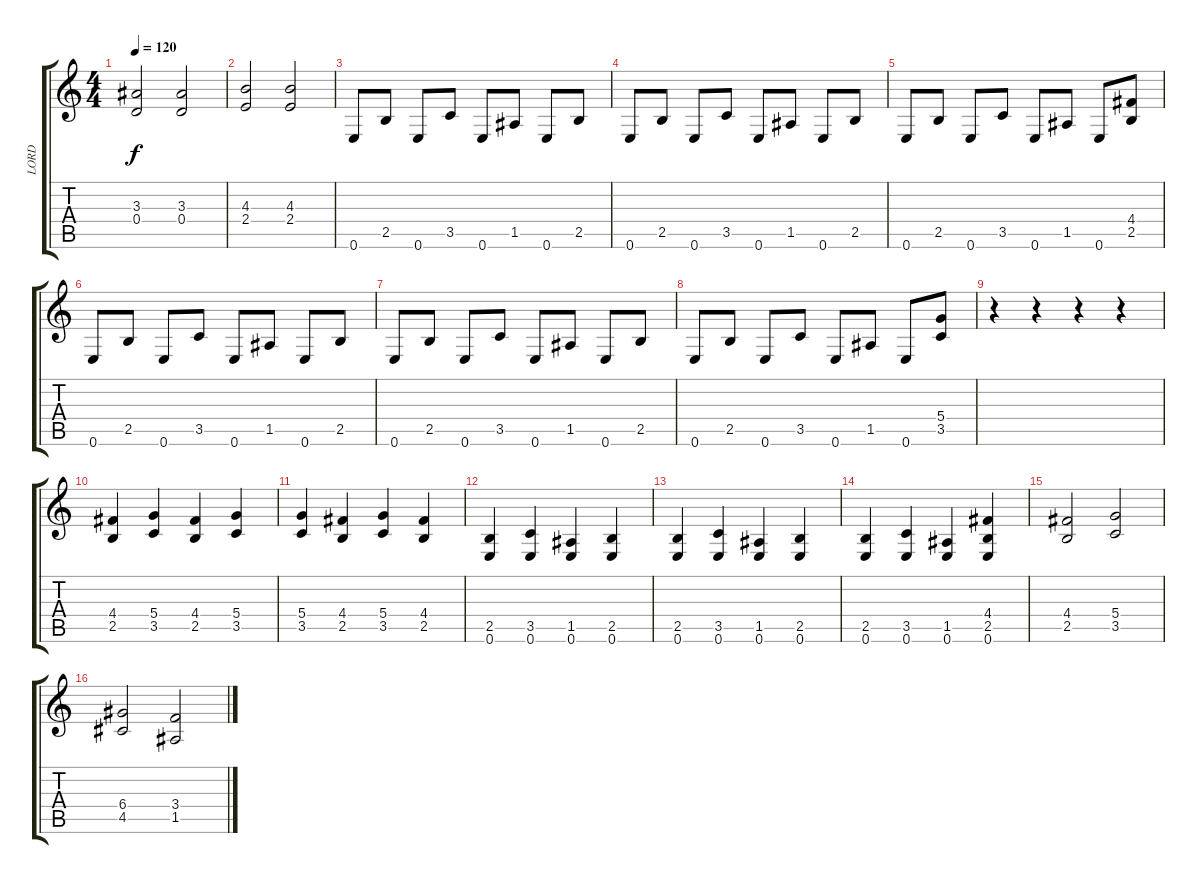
\track ("LORD" "LORD") {instrument distortionguitar}
\staff {score tabs}
\tuning (E4 B3 G3 D3 A2 E2) {hide}
\ts (4 4)
\tempo 120
\clef g2
\ks c
(3.3 0.4).2{dy f} (3.3 0.4).2 |
(4.3 2.4).2 (4.3 2.4).2 |
0.6.8 2.5.8 0.6.8 3.5.8 0.6.8 1.5.8 0.6.8 2.5.8 |
0.6.8 2.5.8 0.6.8 3.5.8 0.6.8 1.5.8 0.6.8 2.5.8 |
0.6.8 2.5.8 0.6.8 3.5.8 0.6.8 1.5.8 0.6.8 (4.4 2.5).8 |
0.6.8 2.5.8 0.6.8 3.5.8 0.6.8 1.5.8 0.6.8 2.5.8 |
0.6.8 2.5.8 0.6.8 3.5.8 0.6.8 1.5.8 0.6.8 2.5.8 |
0.6.8 2.5.8 0.6.8 3.5.8 0.6.8 1.5.8 0.6.8 (5.4 3.5).8 |
r.4 r.4 r.4 r.4 |
(4.4 2.5).4 (5.4 3.5).4 (4.4 2.5).4 (5.4 3.5).4 |
(5.4 3.5).4 (4.4 2.5).4 (5.4 3.5).4 (4.4 2.5).4 |
(2.5 0.6).4 (3.5 0.6).4 (1.5 0.6).4 (2.5 0.6).4 |
(2.5 0.6).4 (3.5 0.6).4 (1.5 0.6).4 (2.5 0.6).4 |
(2.5 0.6).4 (3.5 0.6).4 (1.5 0.6).4 (4.4 2.5 0.6).4 |
(4.4 2.5).2 (5.4 3.5).2 |
(6.4 4.5).2 (3.4 1.5).2
